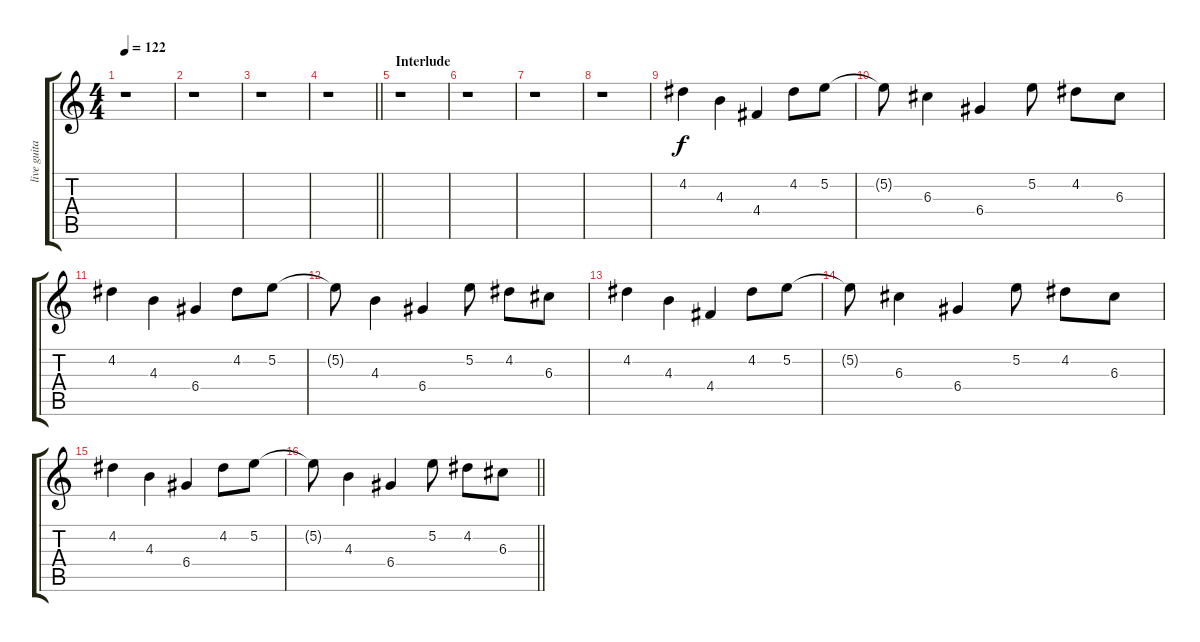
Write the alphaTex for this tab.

\track ("live guitar (w/clean)" "live guita") {instrument electricguitarclean}
\staff {score tabs}
\tuning (E4 B3 G3 D3 A2 E2) {hide}
\ts (4 4)
\tempo 122
\clef g2
\ks c
r.1{dy f} |
r.1 |
r.1 |
\barLineRight lightlight
r.1 |
\section ("" "Interlude")
r.1 |
r.1 |
r.1 |
r.1 |
4.2.4 4.3.4 4.4.4 4.2.8 5.2.8 |
5.2{t}.8 6.3.4 6.4.4 5.2.8 4.2.8 6.3.8 |
4.2.4 4.3.4 6.4.4 4.2.8 5.2.8 |
5.2{t}.8 4.3.4 6.4.4 5.2.8 4.2.8 6.3.8 |
4.2.4 4.3.4 4.4.4 4.2.8 5.2.8 |
5.2{t}.8 6.3.4 6.4.4 5.2.8 4.2.8 6.3.8 |
4.2.4 4.3.4 6.4.4 4.2.8 5.2.8 |
\barLineRight lightlight
5.2{t}.8 4.3.4 6.4.4 5.2.8 4.2.8 6.3.8
